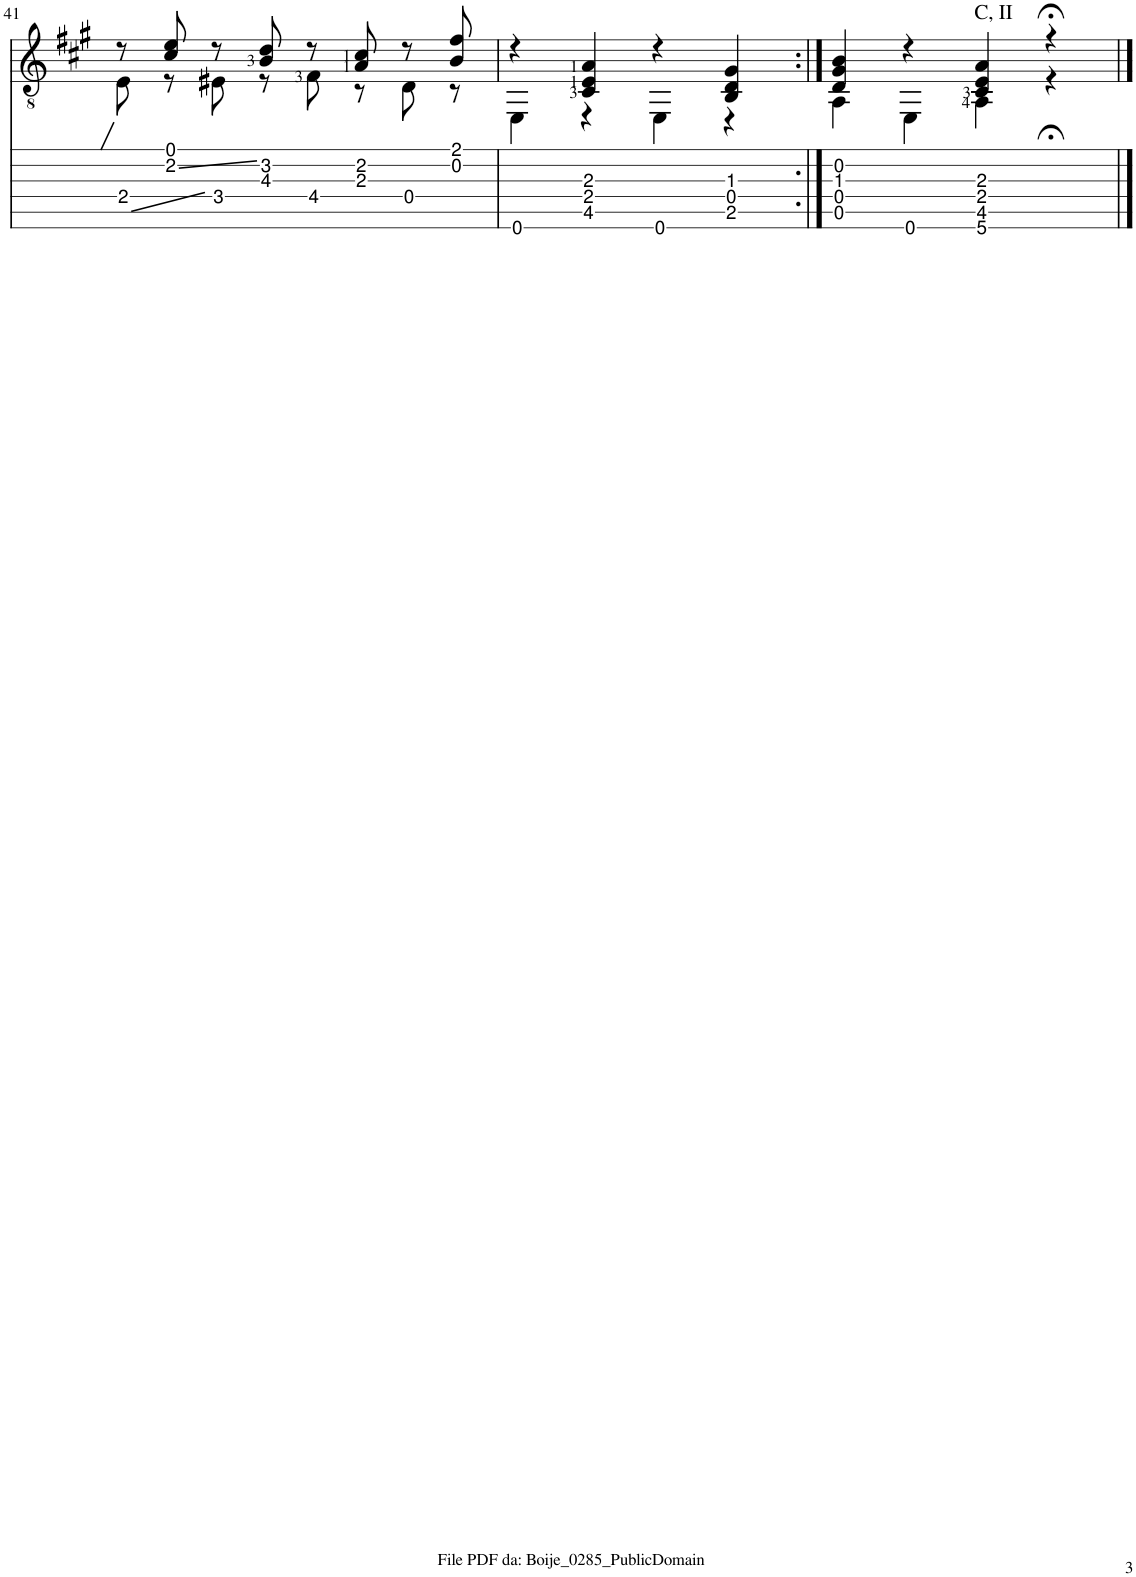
**kern	**kern
*part1	*part1
*staff2	*staff1
*I"Guitar	*
*I'Guit.	*
!!LO:PB:g=z
*	*clefGv2
*k[f#c#g#]	*k[f#c#g#]
*M4/4	*M4/4
*met(c)	*met(c)
=41	=41
*^	*^
8r	8E	8r	8E\
8c# 8e	8r	8c#/ 8e/	8r
8r	8E#	8r	8E#X\
8B 8d	8r	8B/ 8d/	8r
8r	8F#	8r	8F#\
8A 8c#	8r	8A/ 8c#/	8r
8r	8D	8r	8D\
8B 8f#	8r	8B/ 8f#/	8r
=42	=42	=42	=42
4r	4EE	4r	4EE\
4C# 4E 4A	4r	4C#/ 4E/ 4A/	4r
4r	4EE	4r	4EE\
4BB 4D 4G#	4r	4BB/ 4D/ 4G#/	4r
=43:|!	=43:|!	=43:|!	=43:|!
4D 4G# 4B	4AA	4D/ 4G#/ 4B/	4AA\
4r	4EE	4r	4EE\
!	!	!LO:TX:a:t=C, II	!
4C# 4E 4A	4AA	4C#/ 4E/ 4A/	4AA\
4r;<	4r	4r;<	4r
*v	*v	*	*
*	*v	*v
==	==
*-	*-
